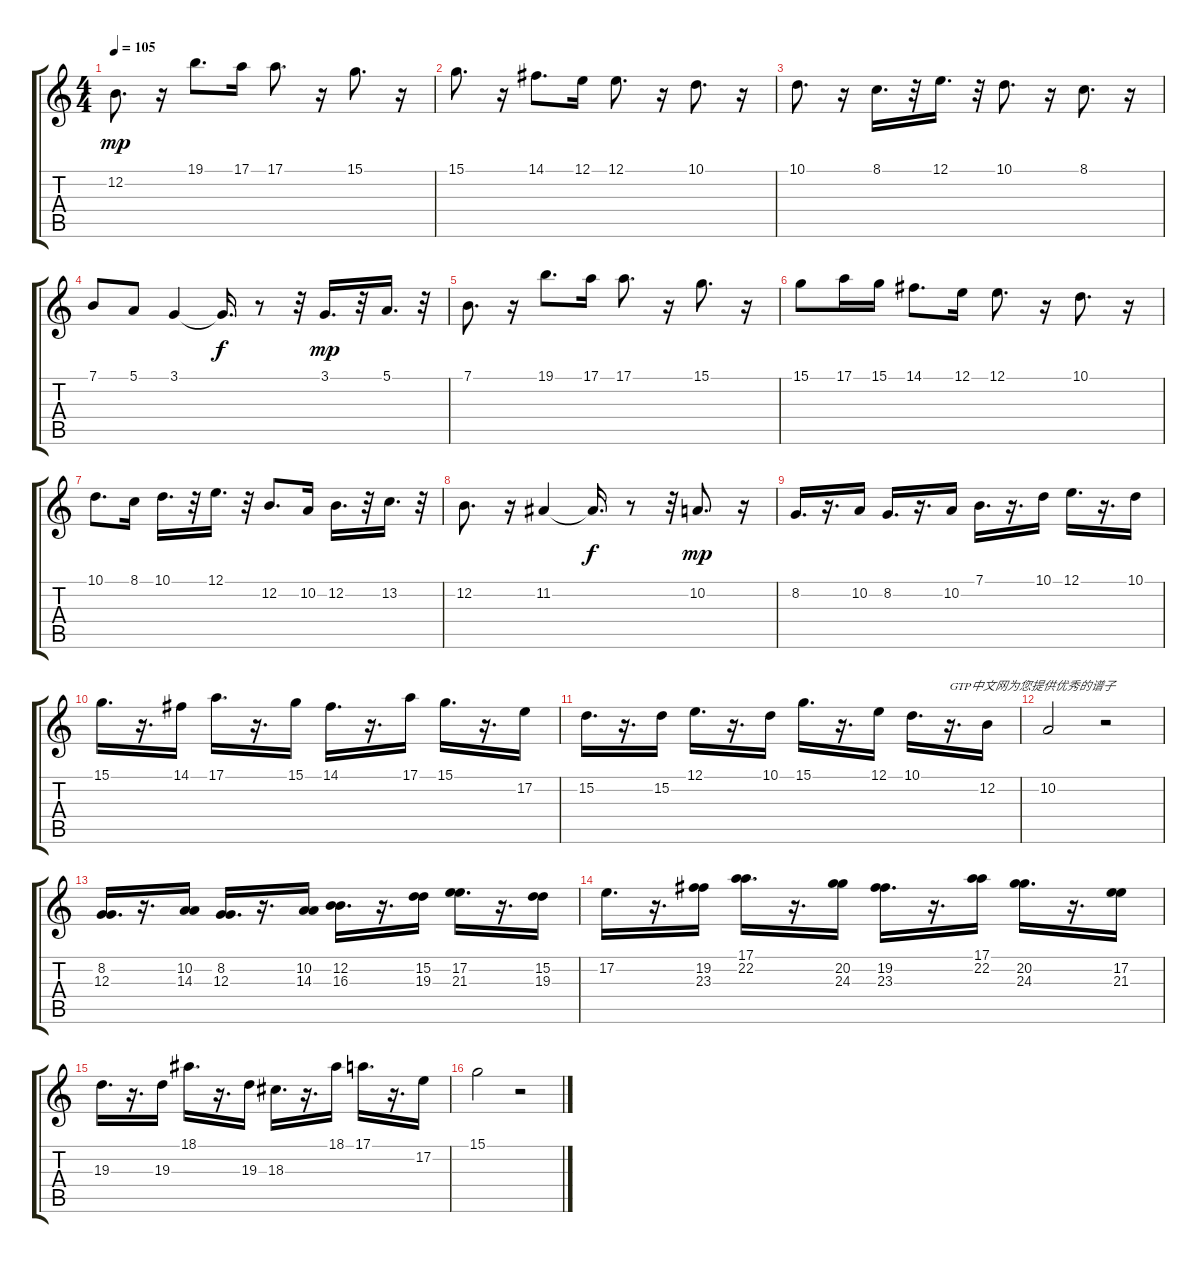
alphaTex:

\track "" {instrument vibraphone}
\staff {score tabs}
\tuning (E4 B3 G3 D3 A2 E2) {hide}
\ts (4 4)
\tempo 105
\clef g2
\ks c
12.2.8{d dy mp} r.16 19.1.8{d} 17.1.16 17.1.8{d} r.16 15.1.8{d} r.16 |
15.1.8{d} r.16 14.1.8{d} 12.1.16 12.1.8{d} r.16 10.1.8{d} r.16 |
10.1.8{d} r.16 8.1.16{d} r.32 12.1.16{d} r.32 10.1.8{d} r.16 8.1.8{d} r.16 |
7.1.8 5.1.8 3.1.4 3.1{t}.16{d dy f} r.8 r.32 3.1.16{d dy mp} r.32 5.1.16{d} r.32 |
7.1.8{d} r.16 19.1.8{d} 17.1.16 17.1.8{d} r.16 15.1.8{d} r.16 |
15.1.8{txt " "} 17.1.16 15.1.16 14.1.8{d} 12.1.16 12.1.8{d} r.16 10.1.8{d} r.16 |
10.1.8{d} 8.1.16 10.1.16{d} r.32 12.1.16{d} r.32 12.2.8{d} 10.2.16 12.2.16{d} r.32 13.2.16{d} r.32 |
12.2.8{d} r.16 11.2.4 11.2{t}.16{d dy f} r.8 r.32 10.2.8{d dy mp} r.16 |
8.2.16{d} r.16{d} 10.2.16 8.2.16{d} r.16{d} 10.2.16 7.1.16{d} r.16{d} 10.1.16 12.1.16{d} r.16{d} 10.1.16 |
15.1.16{d} r.16{d} 14.1.16 17.1.16{d} r.16{d} 15.1.16 14.1.16{d} r.16{d} 17.1.16 15.1.16{d} r.16{d} 17.2.16 |
15.2.16{d} r.16{d} 15.2.16 12.1.16{d} r.16{d} 10.1.16 15.1.16{d} r.16{d} 12.1.16 10.1.16{d} r.16{d txt "GTP中文网为您提供优秀的谱子"} 12.2.16 |
10.2.2 r.2 |
(8.2 12.3).16{d} r.16{d} (10.2 14.3).16 (8.2 12.3).16{d} r.16{d} (10.2 14.3).16 (12.2 16.3).16{d} r.16{d} (15.2 19.3).16 (17.2 21.3).16{d} r.16{d} (15.2 19.3).16 |
17.2.16{d} r.16{d} (19.2 23.3).16 (17.1 22.2).16{d} r.16{d} (20.2 24.3).16 (19.2 23.3).16{d} r.16{d} (17.1 22.2).16 (20.2 24.3).16{d} r.16{d} (17.2 21.3).16 |
19.3.16{d} r.16{d} 19.3.16 18.1.16{d} r.16{d} 19.3.16 18.3.16{d} r.16{d} 18.1.16 17.1.16{d} r.16{d} 17.2.16 |
15.1.2 r.2
